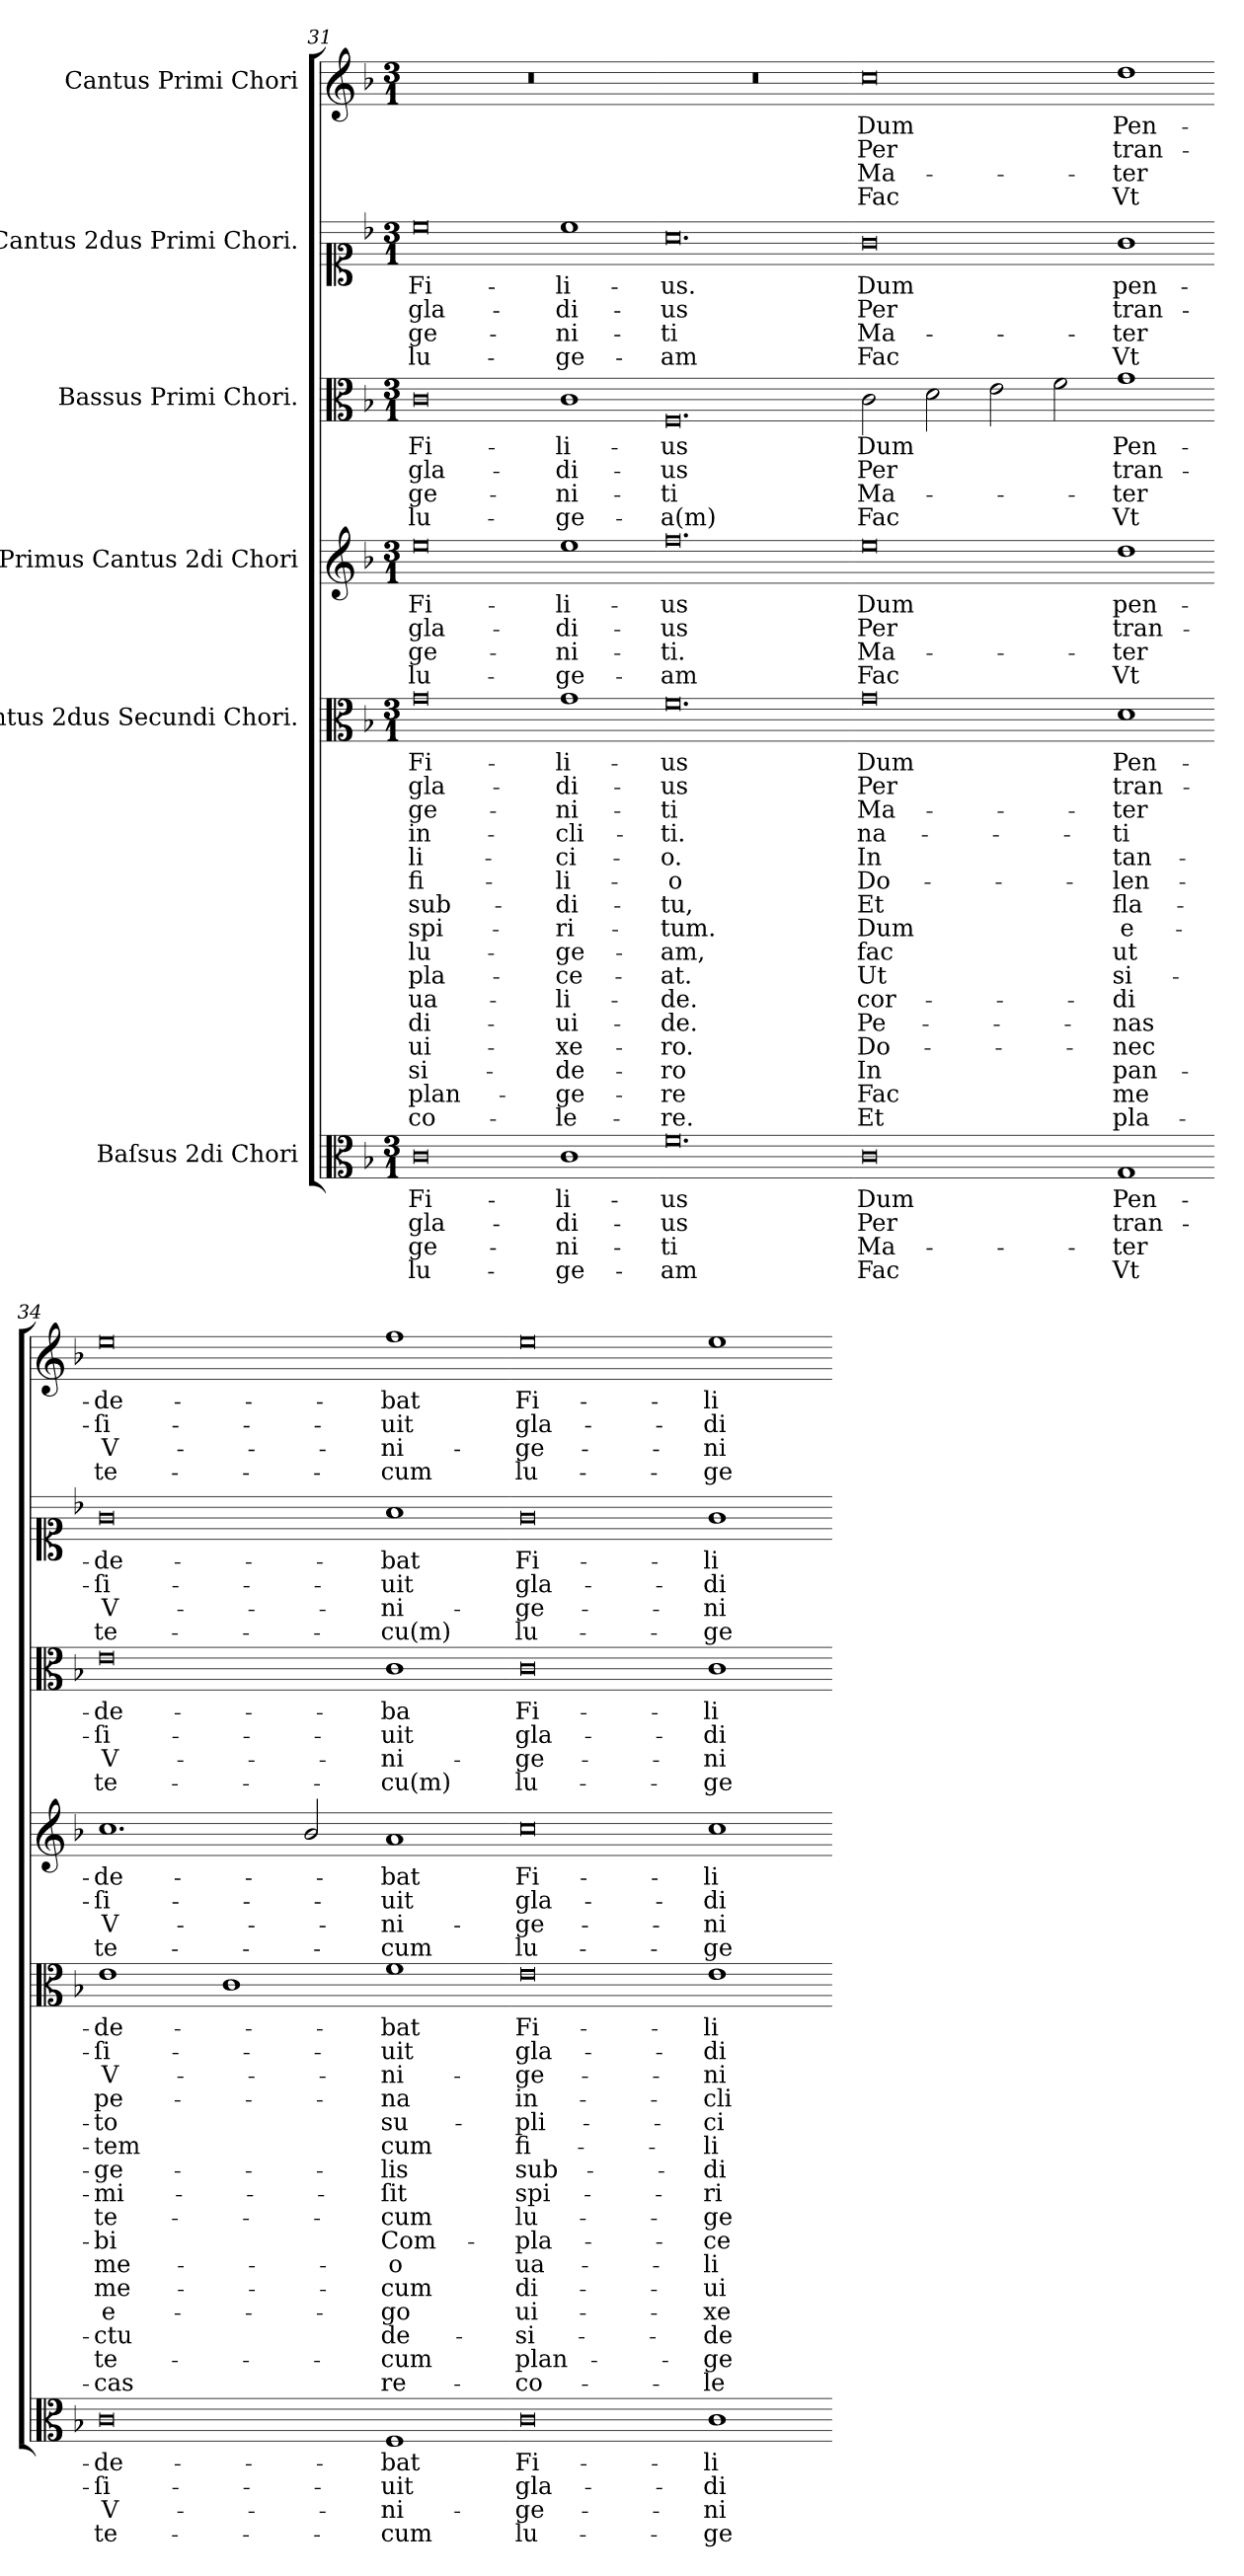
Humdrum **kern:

**kern	**text	**text	**text	**text	**kern	**text	**text	**text	**text	**text	**text	**text	**text	**text	**text	**text	**text	**text	**text	**text	**text	**kern	**text	**text	**text	**text	**kern	**text	**text	**text	**text	**kern	**text	**text	**text	**text	**kern	**text	**text	**text	**text
*part6	*part6	*part6	*part6	*part6	*part5	*part5	*part5	*part5	*part5	*part5	*part5	*part5	*part5	*part5	*part5	*part5	*part5	*part5	*part5	*part5	*part5	*part4	*part4	*part4	*part4	*part4	*part3	*part3	*part3	*part3	*part3	*part2	*part2	*part2	*part2	*part2	*part1	*part1	*part1	*part1	*part1
*staff6	*staff6	*staff6	*staff6	*staff6	*staff5	*staff5	*staff5	*staff5	*staff5	*staff5	*staff5	*staff5	*staff5	*staff5	*staff5	*staff5	*staff5	*staff5	*staff5	*staff5	*staff5	*staff4	*staff4	*staff4	*staff4	*staff4	*staff3	*staff3	*staff3	*staff3	*staff3	*staff2	*staff2	*staff2	*staff2	*staff2	*staff1	*staff1	*staff1	*staff1	*staff1
*I"Baſsus 2di Chori	*	*	*	*	*I"Cantus 2dus Secundi Chori.	*	*	*	*	*	*	*	*	*	*	*	*	*	*	*	*	*I"Primus Cantus 2di Chori	*	*	*	*	*I"Bassus Primi Chori.	*	*	*	*	*I"Cantus 2dus Primi Chori.	*	*	*	*	*I"Cantus Primi Chori	*	*	*	*
*clefC3	*	*	*	*	*clefC3	*	*	*	*	*	*	*	*	*	*	*	*	*	*	*	*	*clefG2	*	*	*	*	*clefC3	*	*	*	*	*clefC1	*	*	*	*	*clefG2	*	*	*	*
*k[b-]	*	*	*	*	*k[b-]	*	*	*	*	*	*	*	*	*	*	*	*	*	*	*	*	*k[b-]	*	*	*	*	*k[b-]	*	*	*	*	*k[b-]	*	*	*	*	*k[b-]	*	*	*	*
*M3/1	*	*	*	*	*M3/1	*	*	*	*	*	*	*	*	*	*	*	*	*	*	*	*	*M3/1	*	*	*	*	*M3/1	*	*	*	*	*M3/1	*	*	*	*	*M3/1	*	*	*	*
=31	=31	=31	=31	=31	=31	=31	=31	=31	=31	=31	=31	=31	=31	=31	=31	=31	=31	=31	=31	=31	=31	=31	=31	=31	=31	=31	=31	=31	=31	=31	=31	=31	=31	=31	=31	=31	=31	=31	=31	=31	=31
0c	Fi-	gla-	-ge-	lu-	0g	Fi-	gla-	-ge-	in-	-li-	fi-	sub-	spi-	lu-	-pla-	ua-	di-	ui-	-si-	plan-	-co-	0ee	Fi-	gla-	-ge-	lu-	0c	Fi-	gla-	-ge-	lu-	0cc	Fi-	gla-	-ge-	lu-	0.r	.	.	.	.
1c	-li-	-di-	-ni-	-ge-	1g	-li-	-di-	-ni-	-cli-	-ci-	-li-	-di-	-ri-	-ge-	-ce-	-li-	-ui-	-xe-	-de-	-ge-	-le-	1ee	-li-	-di-	-ni-	-ge-	1c	-li-	-di-	-ni-	-ge-	1cc	-li-	-di-	-ni-	-ge-	.	.	.	.	.
=32-	=32-	=32-	=32-	=32-	=32-	=32-	=32-	=32-	=32-	=32-	=32-	=32-	=32-	=32-	=32-	=32-	=32-	=32-	=32-	=32-	=32-	=32-	=32-	=32-	=32-	=32-	=32-	=32-	=32-	=32-	=32-	=32-	=32-	=32-	=32-	=32-	=32-	=32-	=32-	=32-	=32-
0.f	-us	-us	-ti	-am	0.f	-us	-us	-ti	-ti.	-o.	-o	-tu,	-tum.	-am,	-at.	-de.	-de.	-ro.	-ro	-re	-re.	0.ff	-us	-us	-ti.	-am	0.F	-us	-us	-ti	-a(m)	0.a	-us.	-us	-ti	-am	0.r	.	.	.	.
=33-	=33-	=33-	=33-	=33-	=33-	=33-	=33-	=33-	=33-	=33-	=33-	=33-	=33-	=33-	=33-	=33-	=33-	=33-	=33-	=33-	=33-	=33-	=33-	=33-	=33-	=33-	=33-	=33-	=33-	=33-	=33-	=33-	=33-	=33-	=33-	=33-	=33-	=33-	=33-	=33-	=33-
!	!LO:LY:i	!LO:LY:i	!LO:LY:i	!LO:LY:i	!	!LO:LY:i	!LO:LY:i	!LO:LY:i	!LO:LY:i	!LO:LY:i	!LO:LY:i	!LO:LY:i	!LO:LY:i	!LO:LY:i	!LO:LY:i	!LO:LY:i	!LO:LY:i	!LO:LY:i	!LO:LY:i	!LO:LY:i	!LO:LY:i	!	!LO:LY:i	!LO:LY:i	!LO:LY:i	!LO:LY:i	!	!	!	!	!	!	!LO:LY:i	!LO:LY:i	!LO:LY:i	!LO:LY:i	!	!LO:LY:i	!LO:LY:i	!LO:LY:i	!LO:LY:i
0c	Dum	Per	Ma-	Fac	0g	Dum	Per	Ma-	na-	In	Do-	Et	Dum	fac	Ut	cor-	Pe-	Do-	In	Fac	Et	0ee	Dum	Per	Ma-	Fac	2c\	Dum	Per	Ma-	Fac	0g	Dum	Per	Ma-	Fac	0cc	Dum	Per	Ma-	Fac
.	.	.	.	.	.	.	.	.	.	.	.	.	.	.	.	.	.	.	.	.	.	.	.	.	.	.	2d\	.	.	.	.	.	.	.	.	.	.	.	.	.	.
.	.	.	.	.	.	.	.	.	.	.	.	.	.	.	.	.	.	.	.	.	.	.	.	.	.	.	2e\	.	.	.	.	.	.	.	.	.	.	.	.	.	.
.	.	.	.	.	.	.	.	.	.	.	.	.	.	.	.	.	.	.	.	.	.	.	.	.	.	.	2f\	.	.	.	.	.	.	.	.	.	.	.	.	.	.
!	!LO:LY:i	!LO:LY:i	!LO:LY:i	!LO:LY:i	!	!LO:LY:i	!LO:LY:i	!LO:LY:i	!LO:LY:i	!LO:LY:i	!LO:LY:i	!LO:LY:i	!LO:LY:i	!LO:LY:i	!LO:LY:i	!LO:LY:i	!LO:LY:i	!LO:LY:i	!LO:LY:i	!LO:LY:i	!LO:LY:i	!	!LO:LY:i	!LO:LY:i	!LO:LY:i	!LO:LY:i	!	!	!	!	!	!	!LO:LY:i	!LO:LY:i	!LO:LY:i	!LO:LY:i	!	!LO:LY:i	!LO:LY:i	!LO:LY:i	!LO:LY:i
1G	Pen-	tran-	-ter	Vt	1d	Pen-	tran-	-ter	-ti	tan-	-len-	fla-	e-	ut	si-	-di	-nas	-nec	pan-	me	pla-	1dd	pen-	tran-	-ter	Vt	1g	Pen-	tran-	-ter	Vt	1g	pen-	tran-	-ter	Vt	1dd	Pen-	tran-	-ter	Vt
=34-	=34-	=34-	=34-	=34-	=34-	=34-	=34-	=34-	=34-	=34-	=34-	=34-	=34-	=34-	=34-	=34-	=34-	=34-	=34-	=34-	=34-	=34-	=34-	=34-	=34-	=34-	=34-	=34-	=34-	=34-	=34-	=34-	=34-	=34-	=34-	=34-	=34-	=34-	=34-	=34-	=34-
!	!LO:LY:i	!LO:LY:i	!LO:LY:i	!LO:LY:i	!	!LO:LY:i	!LO:LY:i	!LO:LY:i	!LO:LY:i	!LO:LY:i	!LO:LY:i	!LO:LY:i	!LO:LY:i	!LO:LY:i	!LO:LY:i	!LO:LY:i	!LO:LY:i	!LO:LY:i	!LO:LY:i	!LO:LY:i	!LO:LY:i	!	!LO:LY:i	!LO:LY:i	!LO:LY:i	!LO:LY:i	!	!	!	!	!	!	!LO:LY:i	!LO:LY:i	!LO:LY:i	!LO:LY:i	!	!LO:LY:i	!LO:LY:i	!LO:LY:i	!LO:LY:i
0c	-de-	-ſi-	V-	te-	1e	-de-	-ſi-	V-	pe-	-to	-tem	-ge-	-mi-	te-	-bi	me-	me-	e-	-ctu	te-	-cas	1.cc	-de-	-ſi-	V-	te-	0e	-de-	-ſi-	V-	te-	0g	-de-	-ſi-	V-	te-	0ee	-de-	-ſi-	V-	te-
.	.	.	.	.	1c	.	.	.	.	.	.	.	.	.	.	.	.	.	.	.	.	.	.	.	.	.	.	.	.	.	.	.	.	.	.	.	.	.	.	.	.
.	.	.	.	.	.	.	.	.	.	.	.	.	.	.	.	.	.	.	.	.	.	2b-/	.	.	.	.	.	.	.	.	.	.	.	.	.	.	.	.	.	.	.
!	!LO:LY:i	!LO:LY:i	!LO:LY:i	!LO:LY:i	!	!LO:LY:i	!LO:LY:i	!LO:LY:i	!LO:LY:i	!LO:LY:i	!LO:LY:i	!LO:LY:i	!LO:LY:i	!LO:LY:i	!LO:LY:i	!LO:LY:i	!LO:LY:i	!LO:LY:i	!LO:LY:i	!LO:LY:i	!LO:LY:i	!	!LO:LY:i	!LO:LY:i	!LO:LY:i	!LO:LY:i	!	!	!	!	!	!	!LO:LY:i	!LO:LY:i	!LO:LY:i	!LO:LY:i	!	!LO:LY:i	!LO:LY:i	!LO:LY:i	!LO:LY:i
1F	-bat	-uit	-ni-	-cum	1f	-bat	-uit	-ni-	-na	su-	cum	-lis	-ſit	-cum	Com-	-o	-cum	-go	de-	-cum	re-	1a	-bat	-uit	-ni-	-cum	1c	-ba	-uit	-ni-	-cu(m)	1a	-bat	-uit	-ni-	-cu(m)	1ff	-bat	-uit	-ni-	-cum
=35-	=35-	=35-	=35-	=35-	=35-	=35-	=35-	=35-	=35-	=35-	=35-	=35-	=35-	=35-	=35-	=35-	=35-	=35-	=35-	=35-	=35-	=35-	=35-	=35-	=35-	=35-	=35-	=35-	=35-	=35-	=35-	=35-	=35-	=35-	=35-	=35-	=35-	=35-	=35-	=35-	=35-
!	!LO:LY:i	!LO:LY:i	!LO:LY:i	!LO:LY:i	!	!LO:LY:i	!LO:LY:i	!LO:LY:i	!LO:LY:i	!LO:LY:i	!LO:LY:i	!LO:LY:i	!LO:LY:i	!LO:LY:i	!LO:LY:i	!LO:LY:i	!LO:LY:i	!LO:LY:i	!LO:LY:i	!LO:LY:i	!LO:LY:i	!	!LO:LY:i	!LO:LY:i	!LO:LY:i	!LO:LY:i	!	!	!	!	!	!	!LO:LY:i	!LO:LY:i	!LO:LY:i	!LO:LY:i	!	!LO:LY:i	!LO:LY:i	!LO:LY:i	!LO:LY:i
0c	Fi-	gla-	-ge-	lu-	0e	Fi-	gla-	-ge-	in-	-pli-	fi-	sub-	spi-	lu-	-pla-	ua-	di-	ui-	-si-	plan-	-co-	0cc	Fi-	gla-	-ge-	lu-	0c	Fi-	gla-	-ge-	lu-	0g	Fi-	gla-	-ge-	lu-	0ee	Fi-	gla-	-ge-	lu-
!	!LO:LY:i	!LO:LY:i	!LO:LY:i	!LO:LY:i	!	!LO:LY:i	!LO:LY:i	!LO:LY:i	!LO:LY:i	!LO:LY:i	!LO:LY:i	!LO:LY:i	!LO:LY:i	!LO:LY:i	!LO:LY:i	!LO:LY:i	!LO:LY:i	!LO:LY:i	!LO:LY:i	!LO:LY:i	!LO:LY:i	!	!LO:LY:i	!LO:LY:i	!LO:LY:i	!LO:LY:i	!	!	!	!	!	!	!LO:LY:i	!LO:LY:i	!LO:LY:i	!LO:LY:i	!	!LO:LY:i	!LO:LY:i	!LO:LY:i	!LO:LY:i
1c	-li-	-di-	-ni-	-ge-	1e	-li-	-di-	-ni-	-cli-	-ci-	-li-	-di-	-ri-	-ge-	-ce-	-li-	-ui-	-xe-	-de-	-ge-	-le-	1cc	-li-	-di-	-ni-	-ge-	1c	-li-	-di-	-ni-	-ge-	1g	-li-	-di-	-ni-	-ge-	1ee	-li-	-di-	-ni-	-ge-
=-	=-	=-	=-	=-	=-	=-	=-	=-	=-	=-	=-	=-	=-	=-	=-	=-	=-	=-	=-	=-	=-	=-	=-	=-	=-	=-	=-	=-	=-	=-	=-	=-	=-	=-	=-	=-	=-	=-	=-	=-	=-
*-	*-	*-	*-	*-	*-	*-	*-	*-	*-	*-	*-	*-	*-	*-	*-	*-	*-	*-	*-	*-	*-	*-	*-	*-	*-	*-	*-	*-	*-	*-	*-	*-	*-	*-	*-	*-	*-	*-	*-	*-	*-
